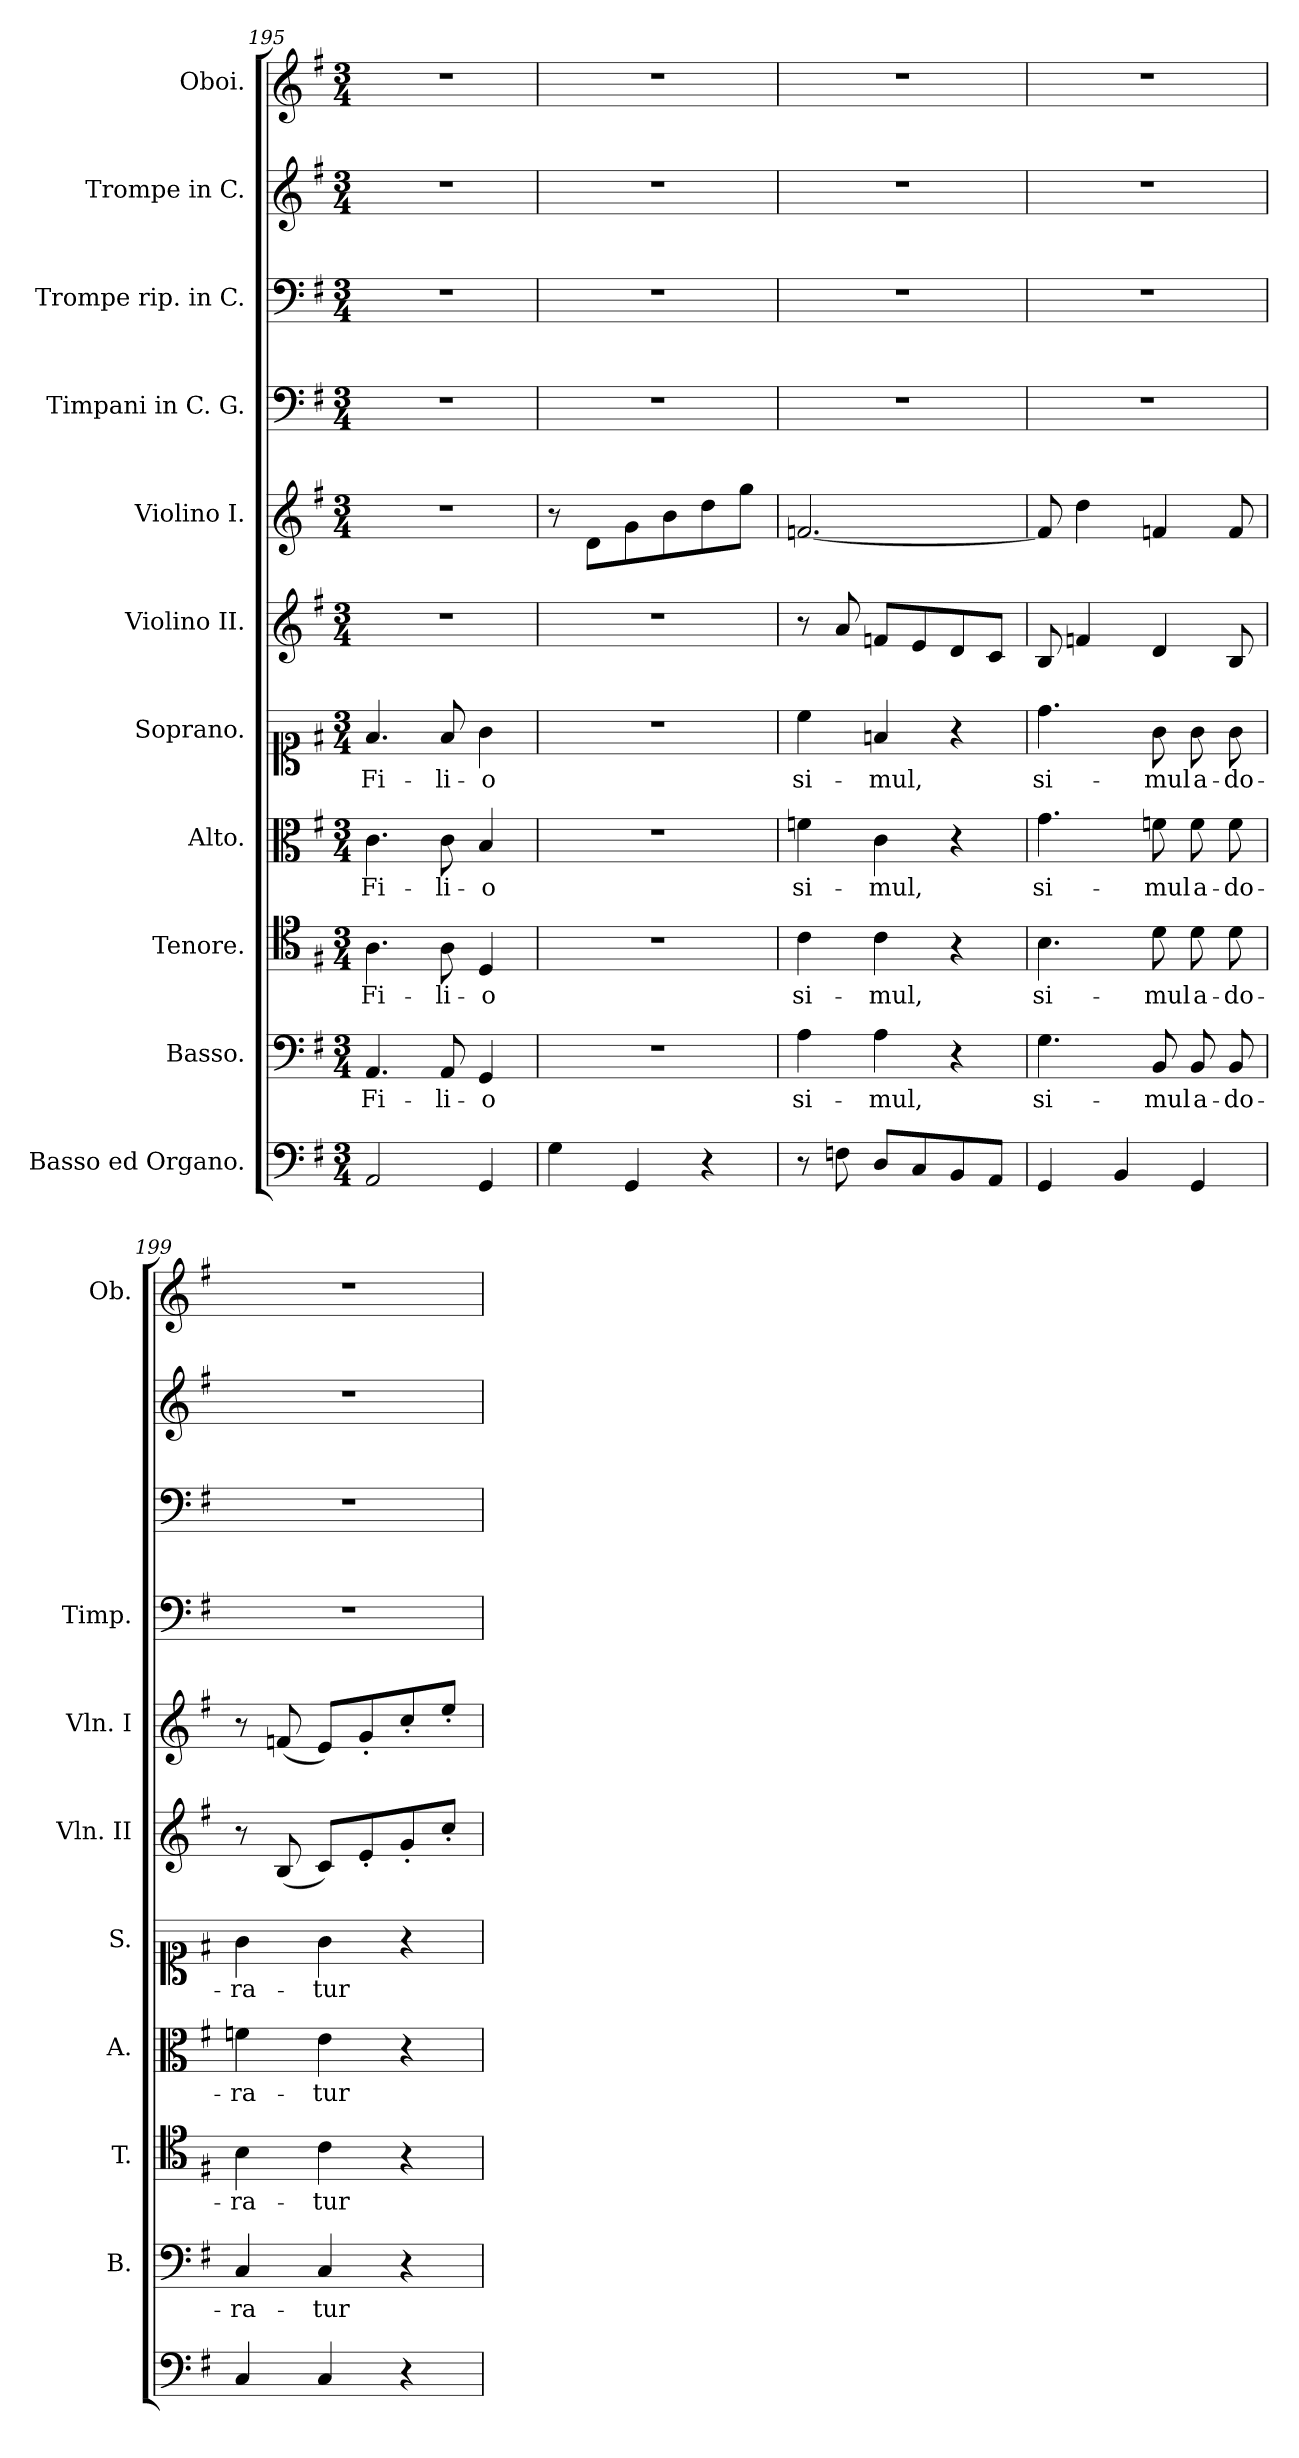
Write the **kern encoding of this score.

**kern	**kern	**text	**kern	**text	**kern	**text	**kern	**text	**kern	**kern	**kern	**kern	**kern	**kern
*part11	*part10	*part10	*part9	*part9	*part8	*part8	*part7	*part7	*part6	*part5	*part4	*part3	*part2	*part1
*staff11	*staff10	*staff10	*staff9	*staff9	*staff8	*staff8	*staff7	*staff7	*staff6	*staff5	*staff4	*staff3	*staff2	*staff1
*I"Basso ed  Organo.	*I"Basso.	*	*I"Tenore.	*	*I"Alto.	*	*I"Soprano.	*	*I"Violino II.	*I"Violino I.	*I"Timpani in C. G.	*I"Trompe rip. in C.	*I"Trompe in C.	*I"Oboi.
*	*I'B.	*	*I'T.	*	*I'A.	*	*I'S.	*	*I'Vln. II	*I'Vln. I	*I'Timp.	*	*	*I'Ob.
*clefF4	*clefF4	*	*clefC4	*	*clefC3	*	*clefC1	*	*clefG2	*clefG2	*clefF4	*clefF4	*clefG2	*clefG2
*k[f#]	*k[f#]	*	*k[f#]	*	*k[f#]	*	*k[f#]	*	*k[f#]	*k[f#]	*k[f#]	*k[f#]	*k[f#]	*k[f#]
*M3/4	*M3/4	*	*M3/4	*	*M3/4	*	*M3/4	*	*M3/4	*M3/4	*M3/4	*M3/4	*M3/4	*M3/4
=195	=195	=195	=195	=195	=195	=195	=195	=195	=195	=195	=195	=195	=195	=195
!	!	!LO:LY:b	!	!LO:LY:b	!	!LO:LY:b	!	!LO:LY:b	!	!	!	!	!	!
2AA/	4.AA/	Fi-	4.A\	Fi-	4.c\	Fi-	4.f#/	Fi-	2.r	2.r	2.r	2.r	2.r	2.r
!	!	!LO:LY:b	!	!LO:LY:b	!	!LO:LY:b	!	!LO:LY:b	!	!	!	!	!	!
.	8AA/	-li-	8A\	-li-	8c\	-li-	8f#/	-li-	.	.	.	.	.	.
!	!	!LO:LY:b	!	!LO:LY:b	!	!LO:LY:b	!	!LO:LY:b	!	!	!	!	!	!
4GG/	4GG/	-o	4D/	-o	4B/	-o	4g\	-o	.	.	.	.	.	.
=196	=196	=196	=196	=196	=196	=196	=196	=196	=196	=196	=196	=196	=196	=196
4G\	2.r	.	2.r	.	2.r	.	2.r	.	2.r	8r	2.r	2.r	2.r	2.r
.	.	.	.	.	.	.	.	.	.	8d\L	.	.	.	.
4GG/	.	.	.	.	.	.	.	.	.	8g\	.	.	.	.
.	.	.	.	.	.	.	.	.	.	8b\	.	.	.	.
4r	.	.	.	.	.	.	.	.	.	8dd\	.	.	.	.
.	.	.	.	.	.	.	.	.	.	8gg\J	.	.	.	.
!!LO:PB:g=z
=197	=197	=197	=197	=197	=197	=197	=197	=197	=197	=197	=197	=197	=197	=197
!	!	!LO:LY:b	!	!LO:LY:b	!	!LO:LY:b	!	!LO:LY:b	!	!	!	!	!	!
8r	4A\	si-	4c\	si-	4fn\	si-	4cc\	si-	8r	[2.fn/	2.r	2.r	2.r	2.r
8Fn\	.	.	.	.	.	.	.	.	8a/	.	.	.	.	.
!	!	!LO:LY:b	!	!LO:LY:b	!	!LO:LY:b	!	!LO:LY:b	!	!	!	!	!	!
8D/L	4A\	-mul,	4c\	-mul,	4c\	-mul,	4fn/	-mul,	8fn/L	.	.	.	.	.
8C/	.	.	.	.	.	.	.	.	8e/	.	.	.	.	.
8BB/	4r	.	4r	.	4r	.	4r	.	8d/	.	.	.	.	.
8AA/J	.	.	.	.	.	.	.	.	8c/J	.	.	.	.	.
=198	=198	=198	=198	=198	=198	=198	=198	=198	=198	=198	=198	=198	=198	=198
!	!	!LO:LY:b	!	!LO:LY:b	!	!LO:LY:b	!	!LO:LY:b	!	!	!	!	!	!
4GG/	4.G\	si-	4.B\	si-	4.g\	si-	4.dd\	si-	8B/	8f/]	2.r	2.r	2.r	2.r
.	.	.	.	.	.	.	.	.	4fn/	4dd\	.	.	.	.
4BB/	.	.	.	.	.	.	.	.	.	.	.	.	.	.
!	!	!LO:LY:b	!	!LO:LY:b	!	!LO:LY:b	!	!LO:LY:b	!	!	!	!	!	!
.	8BB/	-mul	8d\	-mul	8fn\	-mul	8g\	-mul	4d/	4fn/	.	.	.	.
!	!	!LO:LY:b	!	!LO:LY:b	!	!LO:LY:b	!	!LO:LY:b	!	!	!	!	!	!
4GG/	8BB/	a-	8d\	a-	8f\	a-	8g\	a-	.	.	.	.	.	.
!	!	!LO:LY:b	!	!LO:LY:b	!	!LO:LY:b	!	!LO:LY:b	!	!	!	!	!	!
.	8BB/	-do-	8d\	-do-	8f\	-do-	8g\	-do-	8B/	8f/	.	.	.	.
=199	=199	=199	=199	=199	=199	=199	=199	=199	=199	=199	=199	=199	=199	=199
!	!	!LO:LY:b	!	!LO:LY:b	!	!LO:LY:b	!	!LO:LY:b	!	!	!	!	!	!
4C/	4C/	-ra-	4B\	-ra-	4fn\	-ra-	4g\	-ra-	8r	8r	2.r	2.r	2.r	2.r
.	.	.	.	.	.	.	.	.	(<8B/	(<8fn/	.	.	.	.
!	!	!LO:LY:b	!	!LO:LY:b	!	!LO:LY:b	!	!LO:LY:b	!	!	!	!	!	!
4C/	4C/	-tur	4c\	-tur	4e\	-tur	4g\	-tur	8c/L)	8e/L)	.	.	.	.
.	.	.	.	.	.	.	.	.	8e'/	8g'/	.	.	.	.
4r	4r	.	4r	.	4r	.	4r	.	8g'/	8cc'/	.	.	.	.
.	.	.	.	.	.	.	.	.	8cc'/J	8ee'/J	.	.	.	.
=	=	=	=	=	=	=	=	=	=	=	=	=	=	=
*-	*-	*-	*-	*-	*-	*-	*-	*-	*-	*-	*-	*-	*-	*-
